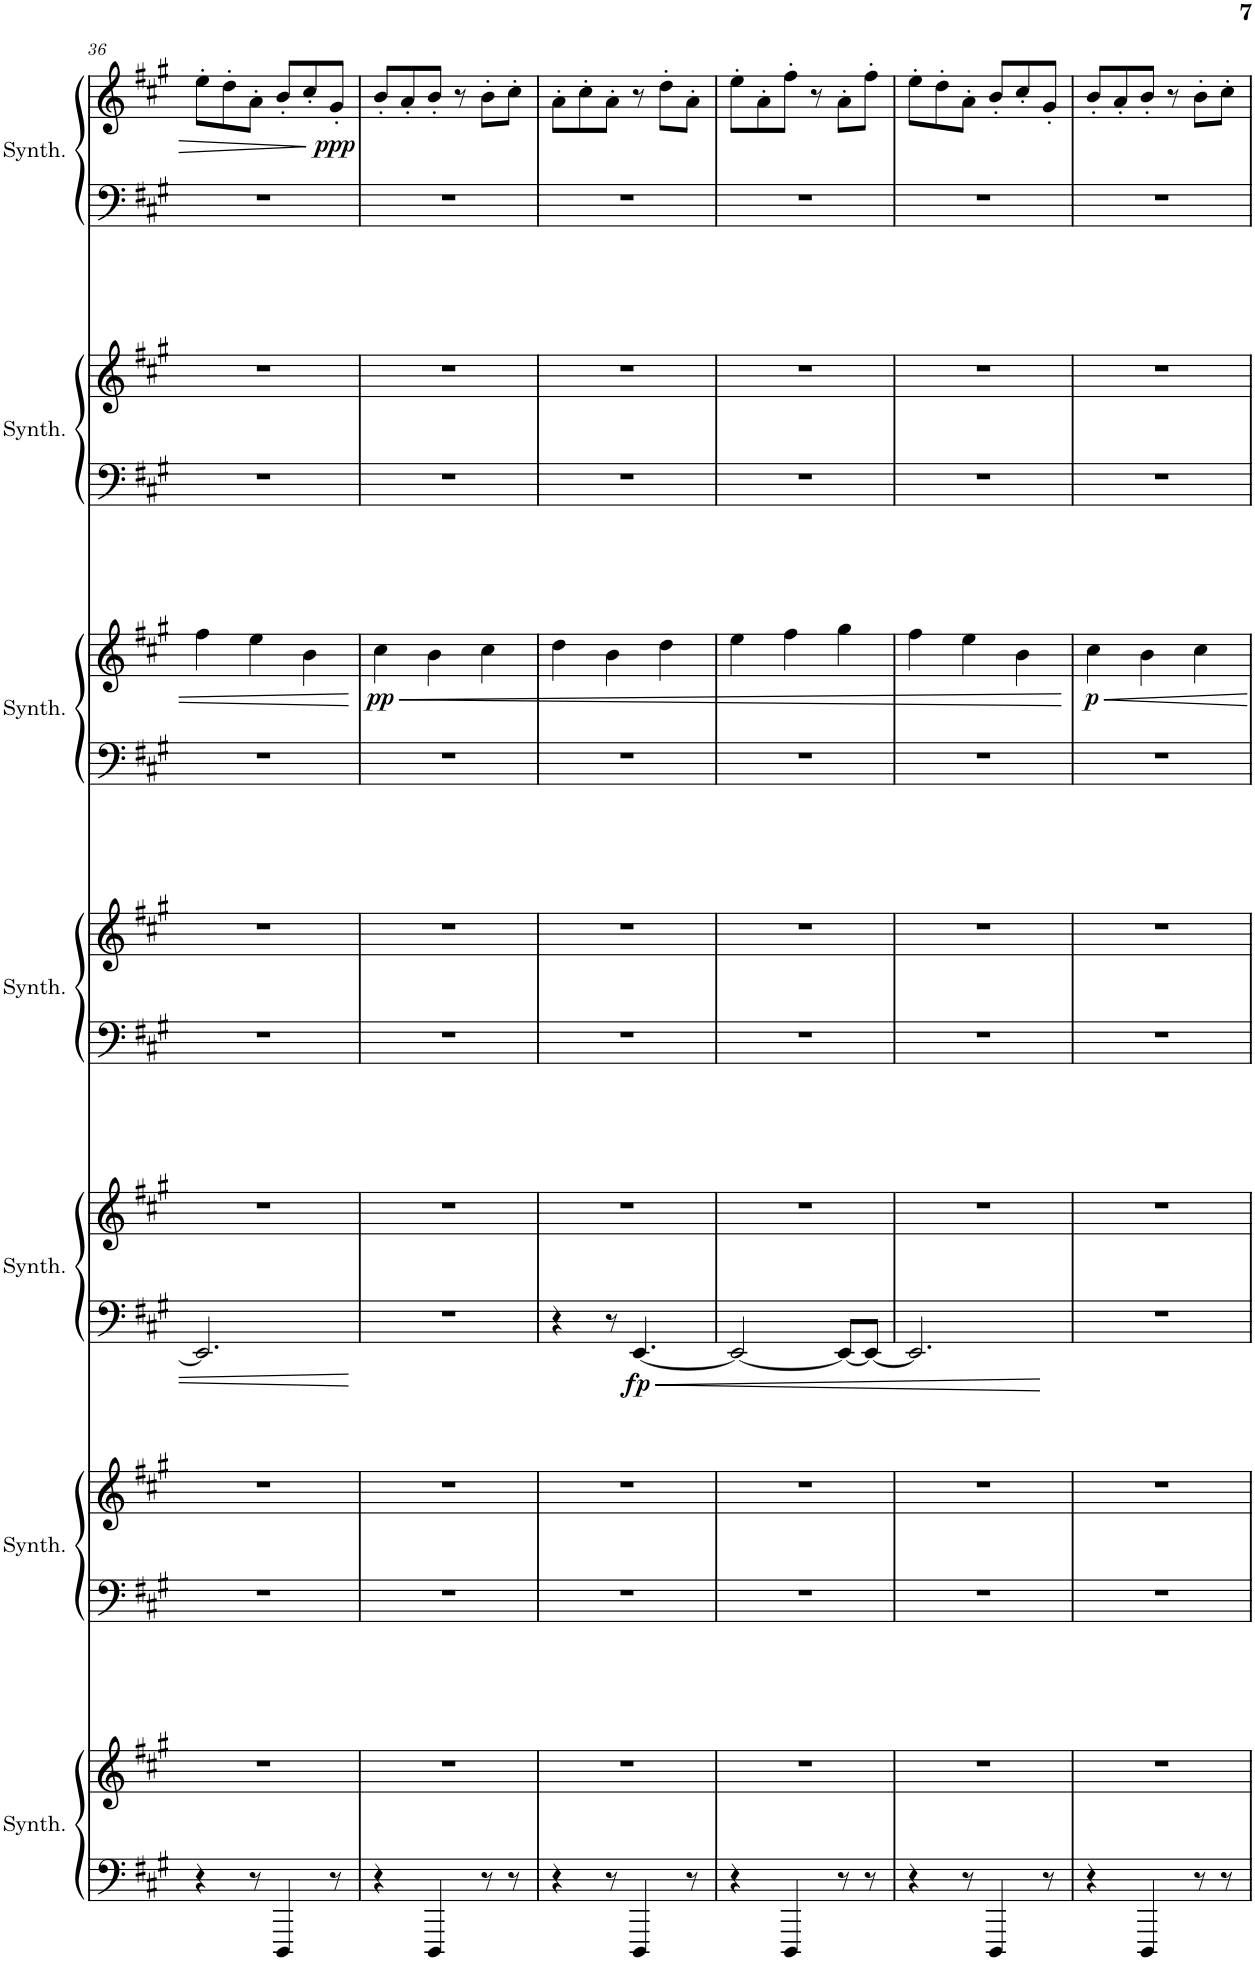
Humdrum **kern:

**kern	**kern	**kern	**kern	**kern	**kern	**dynam	**kern	**kern	**kern	**kern	**dynam	**kern	**kern	**kern	**kern	**dynam
*part7	*part7	*part6	*part6	*part5	*part5	*part5	*part4	*part4	*part3	*part3	*part3	*part2	*part2	*part1	*part1	*part1
*staff14	*staff13	*staff12	*staff11	*staff10	*staff9	*staff9/10	*staff8	*staff7	*staff6	*staff5	*staff5/6	*staff4	*staff3	*staff2	*staff1	*staff1/2
*I"Crystal Synthesizer	*	*I"Saw Synthesizer	*	*I"Atmosphere Synthesizer	*	*	*I"Goblins Synthesizer	*	*I"Choir Synthesizer	*	*	*I"Bowed Synthesizer	*	*I"String Synthesizer	*	*
*I'Synth.	*	*I'Synth.	*	*I'Synth.	*	*	*I'Synth.	*	*I'Synth.	*	*	*I'Synth.	*	*I'Synth.	*	*
!!LO:PB:g=z
*clefF4	*clefG2	*clefF4	*clefG2	*clefF4	*clefG2	*	*clefF4	*clefG2	*clefF4	*clefG2	*	*clefF4	*clefG2	*clefF4	*clefG2	*
*k[f#c#g#]	*k[f#c#g#]	*k[f#c#g#]	*k[f#c#g#]	*k[f#c#g#]	*k[f#c#g#]	*	*k[f#c#g#]	*k[f#c#g#]	*k[f#c#g#]	*k[f#c#g#]	*	*k[f#c#g#]	*k[f#c#g#]	*k[f#c#g#]	*k[f#c#g#]	*
*M6/8	*M6/8	*M6/8	*M6/8	*M6/8	*M6/8	*	*M6/8	*M6/8	*M6/8	*M6/8	*	*M6/8	*M6/8	*M6/8	*M6/8	*
=36	=36	=36	=36	=36	=36	=36	=36	=36	=36	=36	=36	=36	=36	=36	=36	=36
4r	2.r	2.r	2.r	2.EE/]	2.r	.	2.r	2.r	2.r	4ff#\	.	2.r	2.r	2.r	8ee'\L	.
.	.	.	.	.	.	.	.	.	.	.	.	.	.	.	8dd'\	.
8r	.	.	.	.	.	.	.	.	.	4ee\	.	.	.	.	8a'\J	.
4DDD/	.	.	.	.	.	.	.	.	.	.	.	.	.	.	8b'/L	.
.	.	.	.	.	.	.	.	.	.	4b\	.	.	.	.	8cc#'/	.
!	!	!	!	!	!	!	!	!	!	!	!	!	!	!	!	!LO:DY:b
8r	.	.	.	.	.	.	.	.	.	.	.	.	.	.	8g#'/J	ppp
=37	=37	=37	=37	=37	=37	=37	=37	=37	=37	=37	=37	=37	=37	=37	=37	=37
!	!	!	!	!	!	!	!	!	!	!	!LO:HP:b	!	!	!	!	!
!	!	!	!	!	!	!	!	!	!	!	!LO:DY:n=1:b	!	!	!	!	!
4r	2.r	2.r	2.r	2.r	2.r	.	2.r	2.r	2.r	4cc#\	< pp	2.r	2.r	2.r	8b'/L	.
.	.	.	.	.	.	.	.	.	.	.	.	.	.	.	8a'/	.
4DDD/	.	.	.	.	.	.	.	.	.	4b\	.	.	.	.	8b'/J	.
.	.	.	.	.	.	.	.	.	.	.	.	.	.	.	8r	.
8r	.	.	.	.	.	.	.	.	.	4cc#\	.	.	.	.	8b'\L	.
8r	.	.	.	.	.	.	.	.	.	.	.	.	.	.	8cc#'\J	.
=38	=38	=38	=38	=38	=38	=38	=38	=38	=38	=38	=38	=38	=38	=38	=38	=38
4r	2.r	2.r	2.r	4r	2.r	.	2.r	2.r	2.r	4dd\	.	2.r	2.r	2.r	8a'\L	.
.	.	.	.	.	.	.	.	.	.	.	.	.	.	.	8cc#'\	.
8r	.	.	.	8r	.	.	.	.	.	4b\	.	.	.	.	8a'\J	.
!	!	!	!	!	!	!LO:DY:b=2	!	!	!	!	!	!	!	!	!	!
4DDD/	.	.	.	[4.EE/	.	fp	.	.	.	.	.	.	.	.	8r	.
.	.	.	.	.	.	.	.	.	.	4dd\	.	.	.	.	8dd'\L	.
8r	.	.	.	.	.	.	.	.	.	.	.	.	.	.	8a'\J	.
=39	=39	=39	=39	=39	=39	=39	=39	=39	=39	=39	=39	=39	=39	=39	=39	=39
4r	2.r	2.r	2.r	2EE/_	2.r	.	2.r	2.r	2.r	4ee\	.	2.r	2.r	2.r	8ee'\L	.
.	.	.	.	.	.	.	.	.	.	.	.	.	.	.	8a'\	.
4DDD/	.	.	.	.	.	.	.	.	.	4ff#\	.	.	.	.	8ff#'\J	.
.	.	.	.	.	.	.	.	.	.	.	.	.	.	.	8r	.
8r	.	.	.	8EE/L_	.	.	.	.	.	4gg#\	.	.	.	.	8a'\L	.
8r	.	.	.	8EE/J_	.	.	.	.	.	.	.	.	.	.	8ff#'\J	.
=40	=40	=40	=40	=40	=40	=40	=40	=40	=40	=40	=40	=40	=40	=40	=40	=40
4r	2.r	2.r	2.r	2.EE/]	2.r	.	2.r	2.r	2.r	4ff#\	.	2.r	2.r	2.r	8ee'\L	.
.	.	.	.	.	.	.	.	.	.	.	.	.	.	.	8dd'\	.
8r	.	.	.	.	.	.	.	.	.	4ee\	.	.	.	.	8a'\J	.
4DDD/	.	.	.	.	.	.	.	.	.	.	.	.	.	.	8b'/L	.
.	.	.	.	.	.	.	.	.	.	4b\	.	.	.	.	8cc#'/	.
8r	.	.	.	.	.	.	.	.	.	.	.	.	.	.	8g#'/J	.
.	.	.	.	.	.	.	.	.	.	.	[	.	.	.	.	.
=41	=41	=41	=41	=41	=41	=41	=41	=41	=41	=41	=41	=41	=41	=41	=41	=41
!	!	!	!	!	!	!	!	!	!	!	!LO:DY:b	!	!	!	!	!
4r	2.r	2.r	2.r	2.r	2.r	.	2.r	2.r	2.r	4cc#\	p	2.r	2.r	2.r	8b'/L	.
.	.	.	.	.	.	.	.	.	.	.	.	.	.	.	8a'/	.
4DDD/	.	.	.	.	.	.	.	.	.	4b\	.	.	.	.	8b'/J	.
.	.	.	.	.	.	.	.	.	.	.	.	.	.	.	8r	.
8r	.	.	.	.	.	.	.	.	.	4cc#\	.	.	.	.	8b'\L	.
8r	.	.	.	.	.	.	.	.	.	.	.	.	.	.	8cc#'\J	.
=	=	=	=	=	=	=	=	=	=	=	=	=	=	=	=	=
*-	*-	*-	*-	*-	*-	*-	*-	*-	*-	*-	*-	*-	*-	*-	*-	*-
